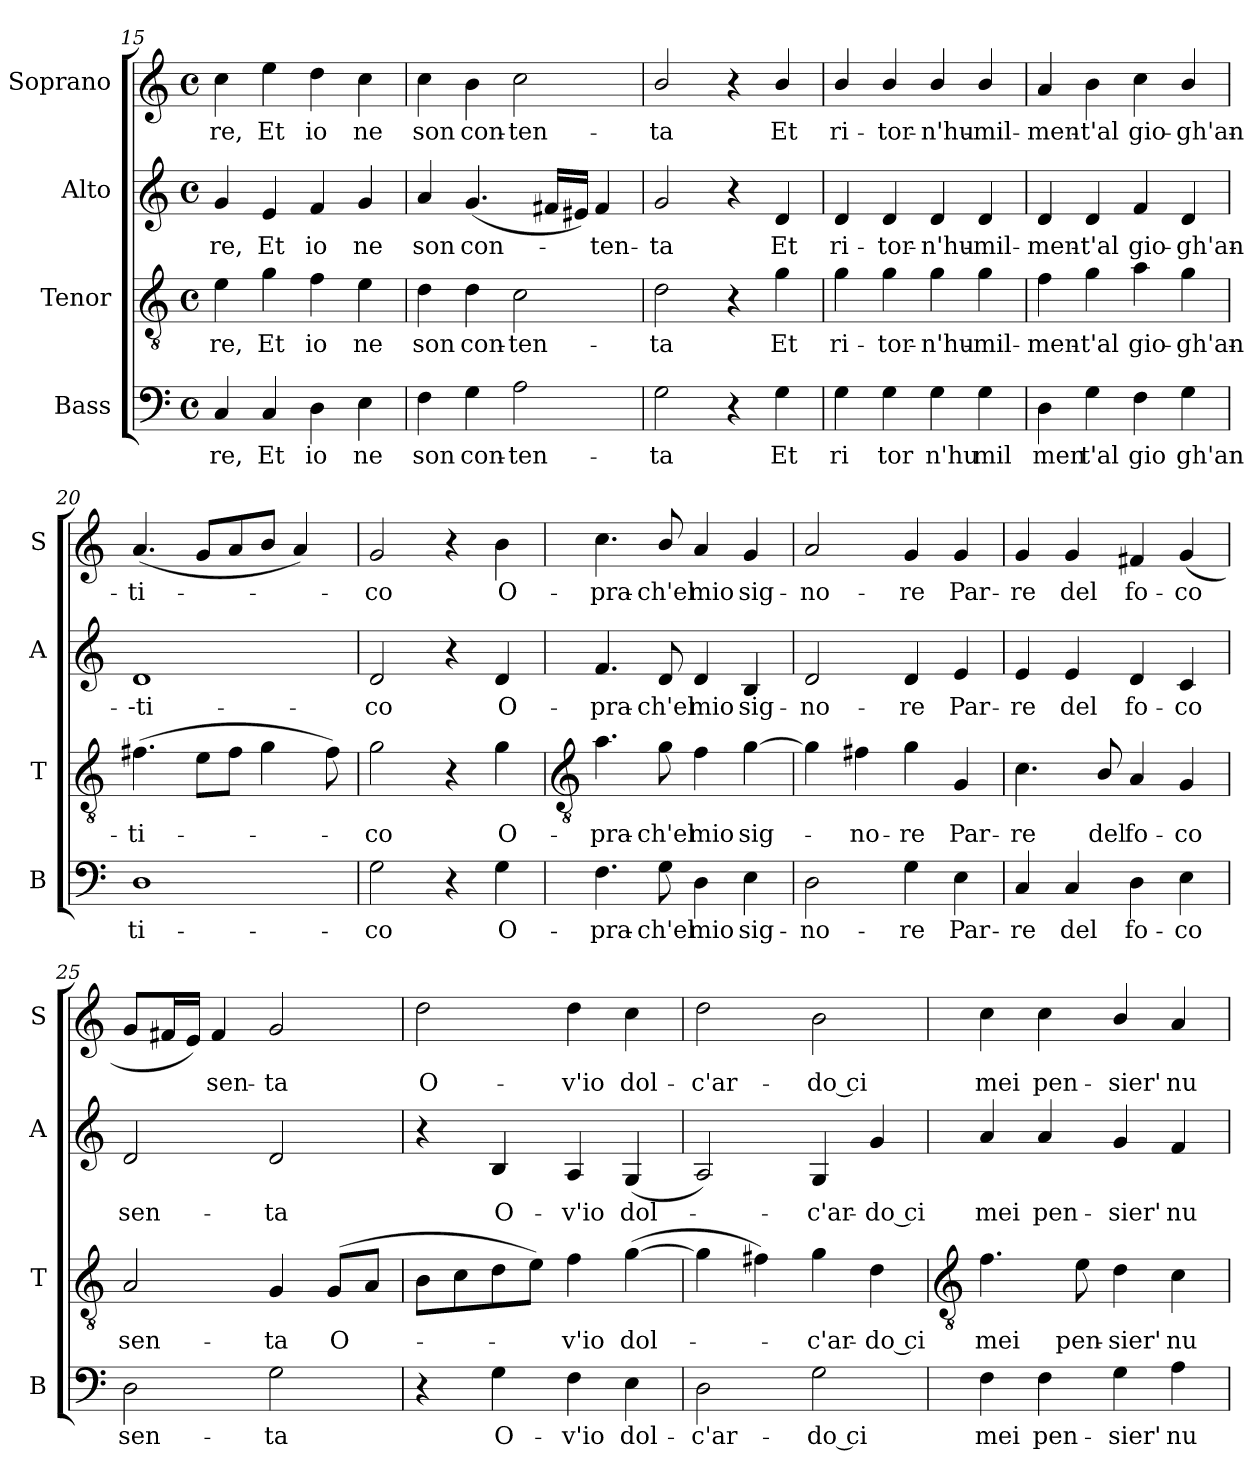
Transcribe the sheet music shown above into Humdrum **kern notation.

**kern	**text	**kern	**text	**kern	**text	**kern	**text
*part4	*part4	*part3	*part3	*part2	*part2	*part1	*part1
*staff4	*staff4	*staff3	*staff3	*staff2	*staff2	*staff1	*staff1
*I"Bass	*	*I"Tenor	*	*I"Alto	*	*I"Soprano	*
*I'B	*	*I'T	*	*I'A	*	*I'S	*
!!LO:LB:g=z
*clefF4	*	*clefGv2	*	*clefG2	*	*clefG2	*
*k[]	*	*k[]	*	*k[]	*	*k[]	*
*C:	*	*C:	*	*C:	*	*C:	*
*M4/4	*	*M4/4	*	*M4/4	*	*M4/4	*
*met(c)	*	*met(c)	*	*met(c)	*	*met(c)	*
=15	=15	=15	=15	=15	=15	=15	=15
!	!LO:LY:b	!	!LO:LY:b	!	!LO:LY:b	!	!LO:LY:b
4C	-re,	4e	re,	4g	re,	4cc	-re,
!	!LO:LY:b	!	!LO:LY:b	!	!LO:LY:b	!	!LO:LY:b
4C	Et	4g	Et	4e	Et	4ee	Et
!	!LO:LY:b	!	!LO:LY:b	!	!LO:LY:b	!	!LO:LY:b
4D	io	4f	io	4f	io	4dd	io
!	!LO:LY:b	!	!LO:LY:b	!	!LO:LY:b	!	!LO:LY:b
4E	ne	4e	ne	4g	ne	4cc	ne
=16	=16	=16	=16	=16	=16	=16	=16
!	!LO:LY:b	!	!LO:LY:b	!	!LO:LY:b	!	!LO:LY:b
4F	son	4d	son	4a	son	4cc	son
!	!LO:LY:b	!	!LO:LY:b	!	!LO:LY:b	!	!LO:LY:b
4G	con-	4d	con-	(<4.g	con-	4b	con-
!	!LO:LY:b	!	!LO:LY:b	!	!	!	!LO:LY:b
2A	-ten-	2c	-ten-	.	.	2cc	-ten-
.	.	.	.	16f#XLL	.	.	.
.	.	.	.	16e#XJJ)	.	.	.
!	!	!	!	!	!LO:LY:b	!	!
.	.	.	.	4f#	ten-	.	.
=17	=17	=17	=17	=17	=17	=17	=17
!	!LO:LY:b	!	!LO:LY:b	!	!LO:LY:b	!	!LO:LY:b
2G	-ta	2d	-ta	2g	-ta	2b/	-ta
4r	.	4r	.	4r	.	4r	.
!	!LO:LY:b	!	!LO:LY:b	!	!LO:LY:b	!	!LO:LY:b
4G	Et	4g	Et	4d	Et	4b/	Et
=18	=18	=18	=18	=18	=18	=18	=18
!	!LO:LY:b	!	!LO:LY:b	!	!LO:LY:b	!	!LO:LY:b
4G	ri	4g	ri-	4d	ri-	4b/	ri-
!	!LO:LY:b	!	!LO:LY:b	!	!LO:LY:b	!	!LO:LY:b
4G	tor	4g	-tor-	4d	-tor-	4b/	-tor-
!	!LO:LY:b	!	!LO:LY:b	!	!LO:LY:b	!	!LO:LY:b
4G	n'hu	4g	-n'hu-	4d	-n'hu-	4b/	-n'hu-
!	!LO:LY:b	!	!LO:LY:b	!	!LO:LY:b	!	!LO:LY:b
4G	mil	4g	-mil-	4d	-mil-	4b/	-mil-
=19	=19	=19	=19	=19	=19	=19	=19
!	!LO:LY:b	!	!LO:LY:b	!	!LO:LY:b	!	!LO:LY:b
4D	men	4f	-men-	4d	-men-	4a	-men-
!	!LO:LY:b	!	!LO:LY:b	!	!LO:LY:b	!	!LO:LY:b
4G	t'al	4g	-t'al	4d	-t'al	4b	-t'al
!	!LO:LY:b	!	!LO:LY:b	!	!LO:LY:b	!	!LO:LY:b
4F	gio	4a	gio-	4f	gio-	4cc	gio-
!	!LO:LY:b	!	!LO:LY:b	!	!LO:LY:b	!	!LO:LY:b
4G	gh'an	4g	-gh'an-	4d	-gh'an-	4b/	-gh'an-
=20	=20	=20	=20	=20	=20	=20	=20
!	!LO:LY:b	!	!LO:LY:b	!	!LO:LY:b	!	!LO:LY:b
1D	ti-	(>4.f#X	-ti-	1d	--ti-	(<4.a	-ti-
.	.	8eL	.	.	.	8gL	.
.	.	8f#J	.	.	.	8a	.
.	.	4g	.	.	.	8bJ	.
.	.	.	.	.	.	4a)	.
.	.	8f#)	.	.	.	.	.
=21	=21	=21	=21	=21	=21	=21	=21
!	!LO:LY:b	!	!LO:LY:b	!	!LO:LY:b	!	!LO:LY:b
2G	-co	2g	co	2d	-co	2g	co
4r	.	4r	.	4r	.	4r	.
!	!LO:LY:b	!	!LO:LY:b	!	!LO:LY:b	!	!LO:LY:b
4G	O-	4g	O-	4d	O-	4b	O-
!!LO:LB:g=z
=22	=22	=22	=22	=22	=22	=22	=22
*	*	*clefGv2	*	*	*	*	*
!	!LO:LY:b	!	!LO:LY:b	!	!LO:LY:b	!	!LO:LY:b
4.F	-pra-	4.a	-pra-	4.f	-pra-	4.cc	-pra-
!	!LO:LY:b	!	!LO:LY:b	!	!LO:LY:b	!	!LO:LY:b
8G	-ch'el	8g	-ch'el	8d	-ch'el	8b/	-ch'el
!	!LO:LY:b	!	!LO:LY:b	!	!LO:LY:b	!	!LO:LY:b
4D	mio	4f	mio	4d	mio	4a	mio
!	!LO:LY:b	!	!LO:LY:b	!	!LO:LY:b	!	!LO:LY:b
4E	sig-	[4g	sig-	4B	sig-	4g	sig-
=23	=23	=23	=23	=23	=23	=23	=23
!	!LO:LY:b	!	!	!	!LO:LY:b	!	!LO:LY:b
2D	-no-	4g]	.	2d	-no-	2a	-no-
!	!	!	!LO:LY:b	!	!	!	!
.	.	4f#X	no-	.	.	.	.
!	!LO:LY:b	!	!LO:LY:b	!	!LO:LY:b	!	!LO:LY:b
4G	-re	4g	-re	4d	-re	4g	-re
!	!LO:LY:b	!	!LO:LY:b	!	!LO:LY:b	!	!LO:LY:b
4E	Par-	4G	Par-	4e	Par-	4g	Par-
=24	=24	=24	=24	=24	=24	=24	=24
!	!LO:LY:b	!	!LO:LY:b	!	!LO:LY:b	!	!LO:LY:b
4C	-re	4.c	-re	4e	-re	4g	-re
!	!LO:LY:b	!	!	!	!LO:LY:b	!	!LO:LY:b
4C	del	.	.	4e	del	4g	del
!	!	!	!LO:LY:b	!	!	!	!
.	.	8B/	del	.	.	.	.
!	!LO:LY:b	!	!LO:LY:b	!	!LO:LY:b	!	!LO:LY:b
4D	fo-	4A	fo-	4d	fo-	4f#X	fo-
!	!LO:LY:b	!	!LO:LY:b	!	!LO:LY:b	!	!LO:LY:b
4E	-co	4G	-co	4c	-co	(<4g	-co
=25	=25	=25	=25	=25	=25	=25	=25
!	!LO:LY:b	!	!LO:LY:b	!	!LO:LY:b	!	!
2D	sen-	2A	sen-	2d	sen-	8gL	.
.	.	.	.	.	.	16f#XL	.
.	.	.	.	.	.	16eJJ)	.
!	!	!	!	!	!	!	!LO:LY:b
.	.	.	.	.	.	4f#	sen-
!	!LO:LY:b	!	!LO:LY:b	!	!LO:LY:b	!	!LO:LY:b
2G	-ta	4G	-ta	2d	-ta	2g	-ta
!	!	!	!LO:LY:b	!	!	!	!
.	.	(>8G/L	O-	.	.	.	.
.	.	8A/J	.	.	.	.	.
=26	=26	=26	=26	=26	=26	=26	=26
!	!	!	!	!	!	!	!LO:LY:b
4r	.	8BL	.	4r	.	2dd	O-
.	.	8c	.	.	.	.	.
!	!LO:LY:b	!	!	!	!LO:LY:b	!	!
4G	O-	8d	.	4B/	O-	.	.
.	.	8eJ)	.	.	.	.	.
!	!LO:LY:b	!	!LO:LY:b	!	!LO:LY:b	!	!LO:LY:b
4F	-v'io	4f	v'io	4A	-v'io	4dd	-v'io
!	!LO:LY:b	!	!LO:LY:b	!	!LO:LY:b	!	!LO:LY:b
4E	dol-	(>[4g	dol-	(<4G	dol-	4cc	dol-
=27	=27	=27	=27	=27	=27	=27	=27
!	!LO:LY:b	!	!	!	!	!	!LO:LY:b
2D	-c'ar-	4g]	.	2A)	.	2dd	-c'ar-
.	.	4f#X)	.	.	.	.	.
!	!LO:LY:b	!	!LO:LY:b	!	!LO:LY:b	!	!LO:LY:b
2G	-do ci	4g	c'ar-	4G	c'ar-	2b	-do ci
!	!	!	!LO:LY:b	!	!LO:LY:b	!	!
.	.	4d	-do ci	4g	-do ci	.	.
!!LO:LB:g=z
=28	=28	=28	=28	=28	=28	=28	=28
*	*	*clefGv2	*	*	*	*	*
!	!LO:LY:b	!	!LO:LY:b	!	!LO:LY:b	!	!LO:LY:b
4F	mei	4.f	mei	4a	mei	4cc	mei
!	!LO:LY:b	!	!	!	!LO:LY:b	!	!LO:LY:b
4F	pen-	.	.	4a	pen-	4cc	pen-
!	!	!	!LO:LY:b	!	!	!	!
.	.	8e	pen-	.	.	.	.
!	!LO:LY:b	!	!LO:LY:b	!	!LO:LY:b	!	!LO:LY:b
4G	-sier'	4d	-sier'	4g	-sier'	4b/	-sier'
!	!LO:LY:b	!	!LO:LY:b	!	!LO:LY:b	!	!LO:LY:b
4A	nu-	4c	nu-	4f	nu-	4a	nu-
=	=	=	=	=	=	=	=
*-	*-	*-	*-	*-	*-	*-	*-
